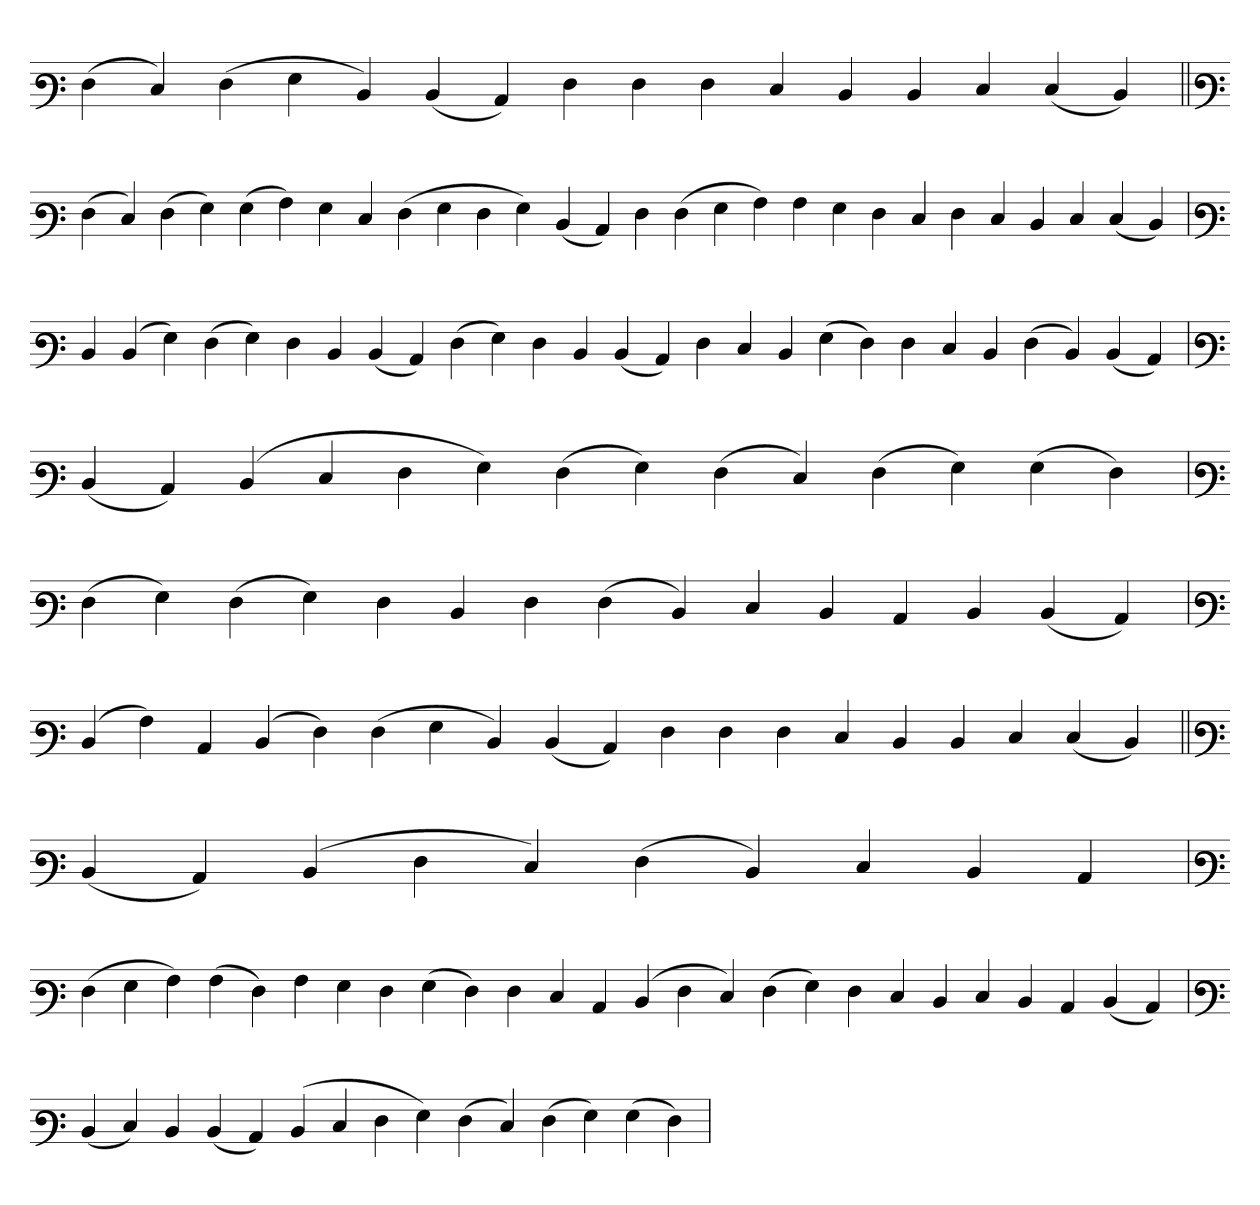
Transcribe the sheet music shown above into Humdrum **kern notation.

**kern
*part1
*staff1
*clefF3
=
(4F
4E)
(4F
4G
4D)
(4D
4C)
4F
4F
4F
4E
4D
4D
4E
(4E
4D)
=||
*clefF3
(4F
4E)
(4F
4G)
(4G
4A)
4G
4E
(4F
4G
4F
4G)
(4D
4C)
4F
(4F
4G
4A)
4A
4G
4F
4E
4F
4E
4D
4E
(4E
4D)
='
*clefF3
4D
(4D
4G)
(4F
4G)
4F
4D
(4D
4C)
(4F
4G)
4F
4D
(4D
4C)
4F
4E
4D
(4G
4F)
4F
4E
4D
(4F
4D)
(4D
4C)
=`
*clefF3
(4D
4C)
(4D
4E
4F
4G)
(4F
4G)
(4F
4E)
(4F
4G)
(4G
4F)
=
*clefF3
(4F
4G)
(4F
4G)
4F
4D
4F
(4F
4D)
4E
4D
4C
4D
(4D
4C)
='
*clefF3
(4D
4A)
4C
(4D
4F)
(4F
4G
4D)
(4D
4C)
4F
4F
4F
4E
4D
4D
4E
(4E
4D)
=||
*clefF3
(4D
4C)
(4D
4F
4E)
(4F
4D)
4E
4D
4C
=`
*clefF3
(4F
4G
4A)
(4A
4F)
4A
4G
4F
(4G
4F)
4F
4E
4C
(4D
4F
4E)
(4F
4G)
4F
4E
4D
4E
4D
4C
(4D
4C)
=
*clefF3
(4D
4E)
4D
(4D
4C)
(4D
4E
4F
4G)
(4F
4E)
(4F
4G)
(4G
4F)
=`
*-
